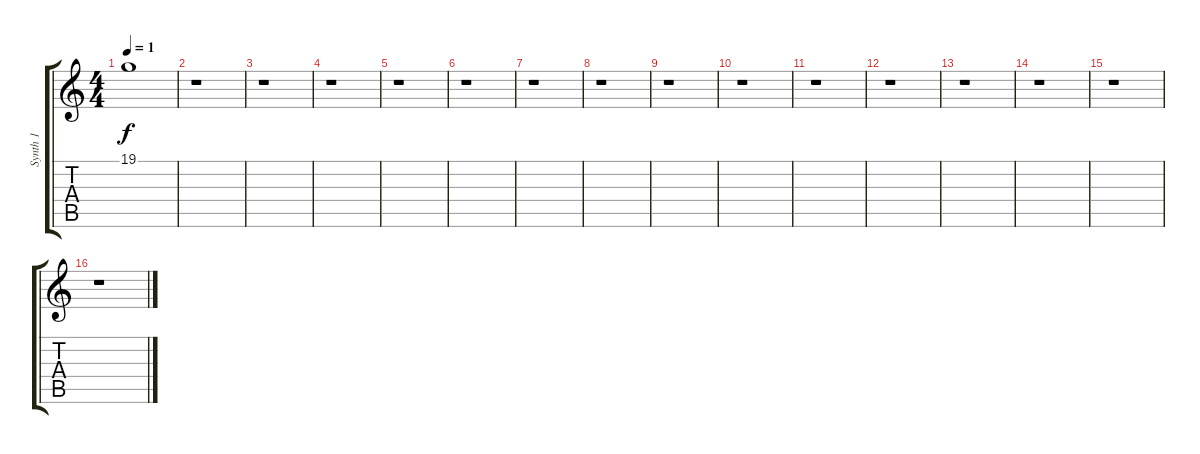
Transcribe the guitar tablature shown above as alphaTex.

\track ("Synth 1" "Synth 1") {instrument lead1square}
\staff {score tabs}
\tuning (C4 Bb3 E3 B2 Gb2 Db2) {hide}
\ts (4 4)
\tempo 1
\clef g2
\ks c
19.1{t}.1{dy f} |
r.1 |
r.1 |
r.1 |
r.1 |
r.1 |
r.1 |
r.1 |
r.1 |
r.1 |
r.1 |
r.1 |
r.1 |
r.1 |
r.1 |
r.1
